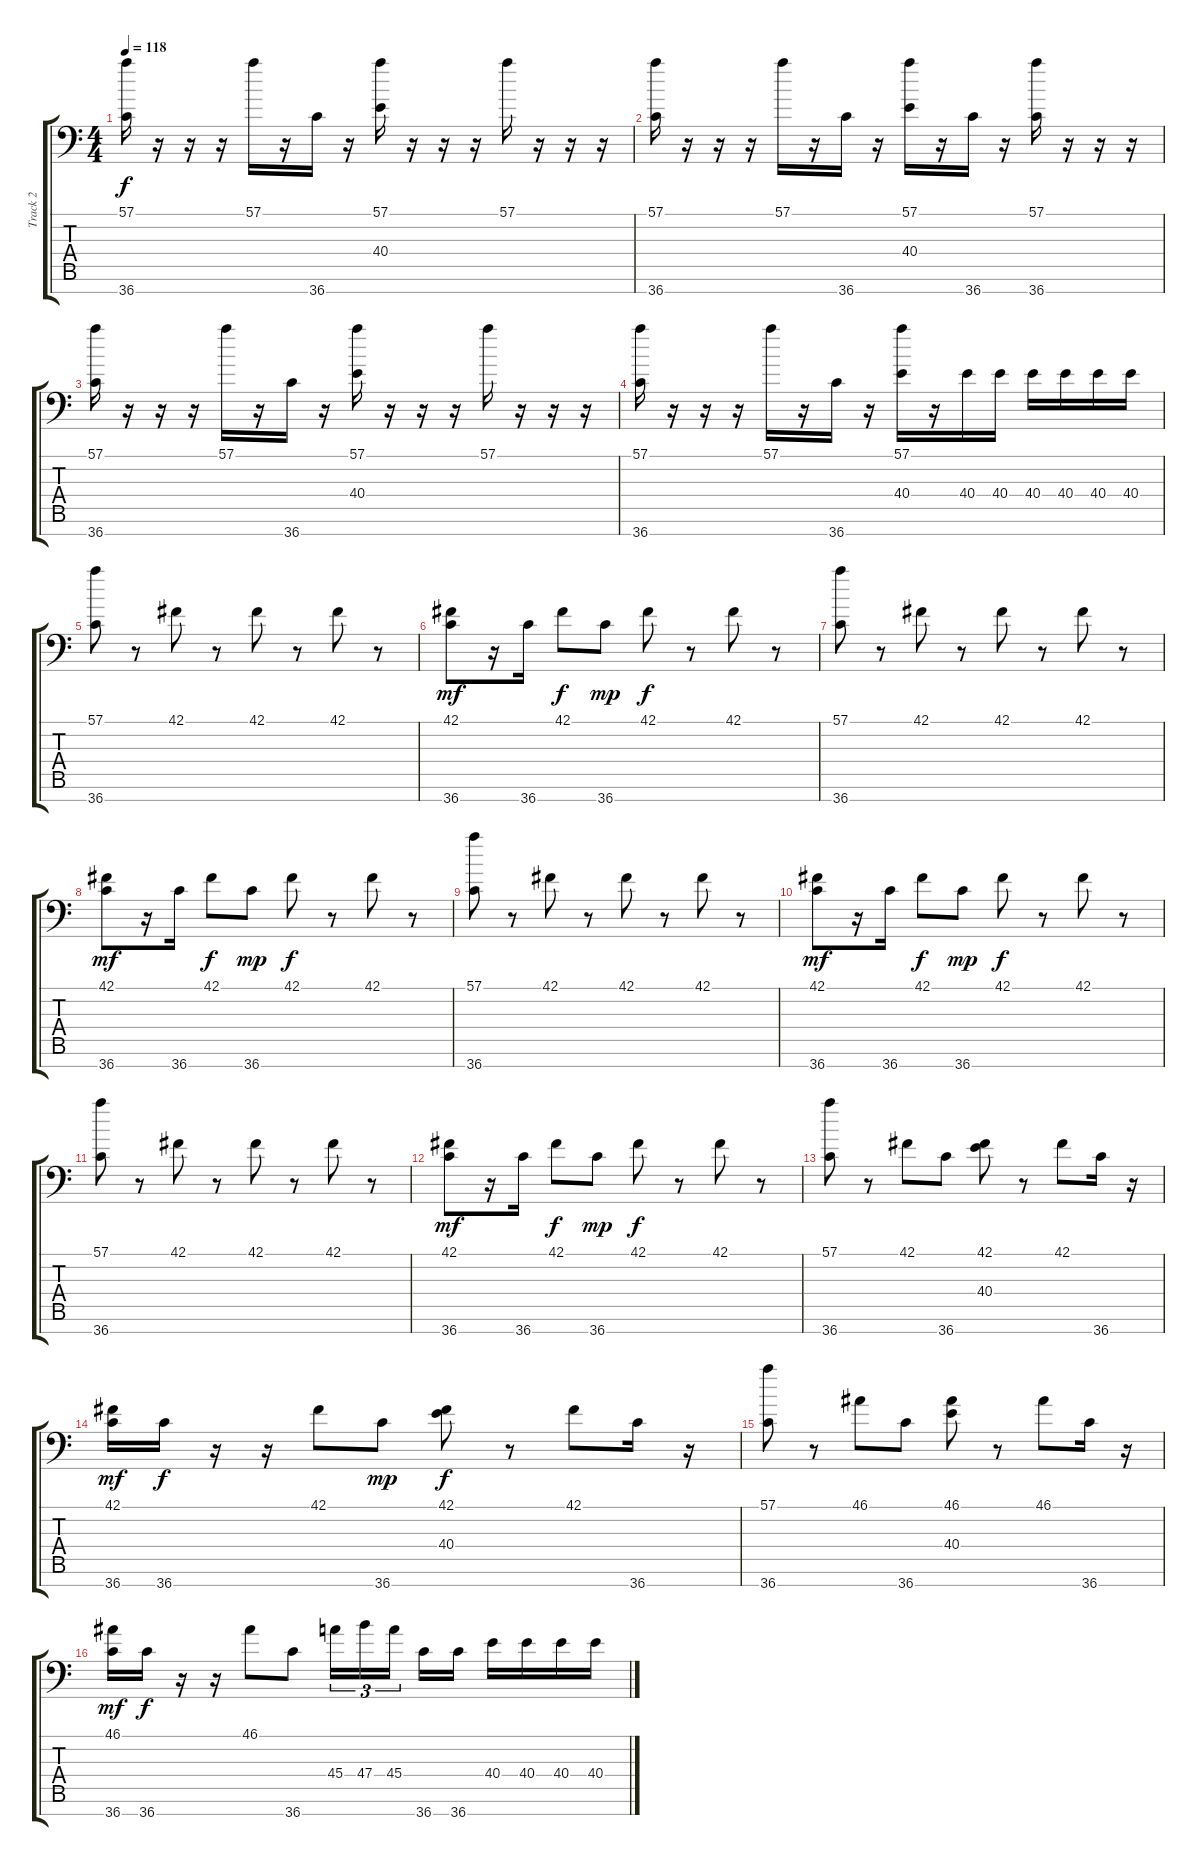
\track ("Track 2" "Track 2") {instrument acousticgrandpiano}
\staff {score tabs}
\tuning (C-1 C-1 C-1 C-1 C-1 C-1 C-1) {hide}
\ts (4 4)
\tempo 118
\clef f4
\ks c
(57.1 36.7).16{dy f} r.16 r.16 r.16 57.1.16 r.16 36.7.16 r.16 (57.1 40.4).16 r.16 r.16 r.16 57.1.16 r.16 r.16 r.16 |
(57.1 36.7).16 r.16 r.16 r.16 57.1.16 r.16 36.7.16 r.16 (57.1 40.4).16 r.16 36.7.16 r.16 (57.1 36.7).16 r.16 r.16 r.16 |
(57.1 36.7).16 r.16 r.16 r.16 57.1.16 r.16 36.7.16 r.16 (57.1 40.4).16 r.16 r.16 r.16 57.1.16 r.16 r.16 r.16 |
(57.1 36.7).16 r.16 r.16 r.16 57.1.16 r.16 36.7.16 r.16 (57.1 40.4).16 r.16 40.4.16 40.4.16 40.4.16 40.4.16 40.4.16 40.4.16 |
(57.1 36.7).8 r.8 42.1.8 r.8 42.1.8 r.8 42.1.8 r.8 |
(42.1 36.7).8{dy mf} r.16 36.7.16 42.1.8{dy f} 36.7.8{dy mp} 42.1.8{dy f} r.8 42.1.8 r.8 |
(57.1 36.7).8 r.8 42.1.8 r.8 42.1.8 r.8 42.1.8 r.8 |
(42.1 36.7).8{dy mf} r.16 36.7.16 42.1.8{dy f} 36.7.8{dy mp} 42.1.8{dy f} r.8 42.1.8 r.8 |
(57.1 36.7).8 r.8 42.1.8 r.8 42.1.8 r.8 42.1.8 r.8 |
(42.1 36.7).8{dy mf} r.16 36.7.16 42.1.8{dy f} 36.7.8{dy mp} 42.1.8{dy f} r.8 42.1.8 r.8 |
(57.1 36.7).8 r.8 42.1.8 r.8 42.1.8 r.8 42.1.8 r.8 |
(42.1 36.7).8{dy mf} r.16 36.7.16 42.1.8{dy f} 36.7.8{dy mp} 42.1.8{dy f} r.8 42.1.8 r.8 |
(57.1 36.7).8 r.8 42.1.8 36.7.8 (42.1 40.4).8 r.8 42.1.8 36.7.16 r.16 |
(42.1 36.7).16{dy mf} 36.7.16{dy f} r.16 r.16 42.1.8 36.7.8{dy mp} (42.1 40.4).8{dy f} r.8 42.1.8 36.7.16 r.16 |
(57.1 36.7).8 r.8 46.1.8 36.7.8 (46.1 40.4).8 r.8 46.1.8 36.7.16 r.16 |
(46.1 36.7).16{dy mf} 36.7.16{dy f} r.16 r.16 46.1.8 36.7.8 45.4.16{tu (3 2)} 47.4.16{tu (3 2)} 45.4.16{tu (3 2)} 36.7.16 36.7.16 40.4.16 40.4.16 40.4.16 40.4.16
